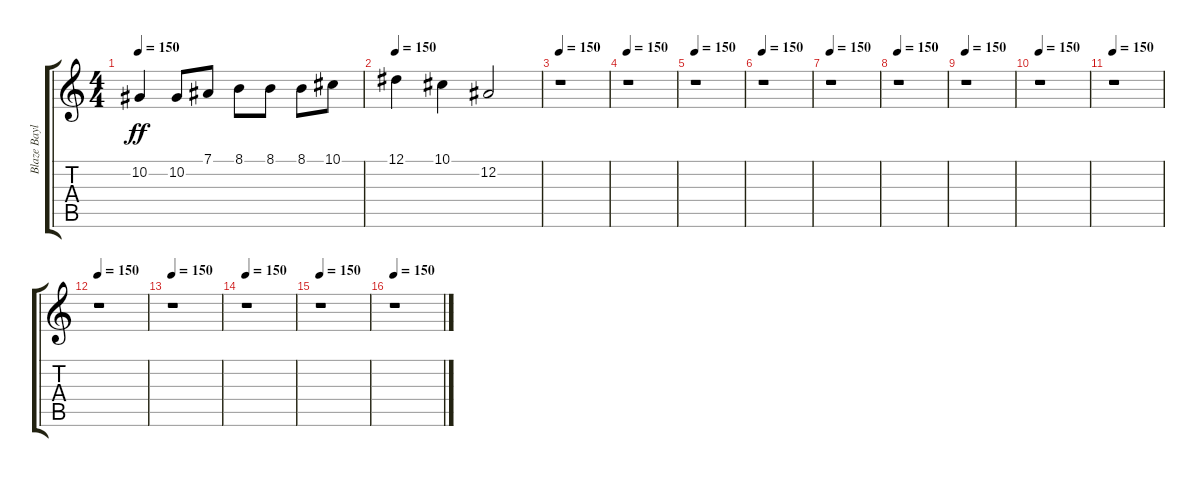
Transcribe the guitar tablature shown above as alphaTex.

\track ("Blaze Bayley" "Blaze Bayl") {instrument choiraahs}
\staff {score tabs}
\tuning (Eb4 Bb3 Gb3 Db3 Ab2 Eb2) {hide}
\ts (4 4)
\tempo 150
\clef g2
\ks c
10.2.4{dy ff} 10.2.8 7.1.8 8.1.8 8.1.8 8.1.8 10.1.8 |
\tempo 150
12.1.4 10.1.4 12.2.2 |
\tempo 150
r.1 |
\tempo 150
r.1 |
\tempo 150
r.1 |
\tempo 150
r.1 |
\tempo 150
r.1 |
\tempo 150
r.1 |
\tempo 150
r.1 |
\tempo 150
r.1 |
\tempo 150
r.1 |
\tempo 150
r.1 |
\tempo 150
r.1 |
\tempo 150
r.1 |
\tempo 150
r.1 |
\tempo 150
r.1
